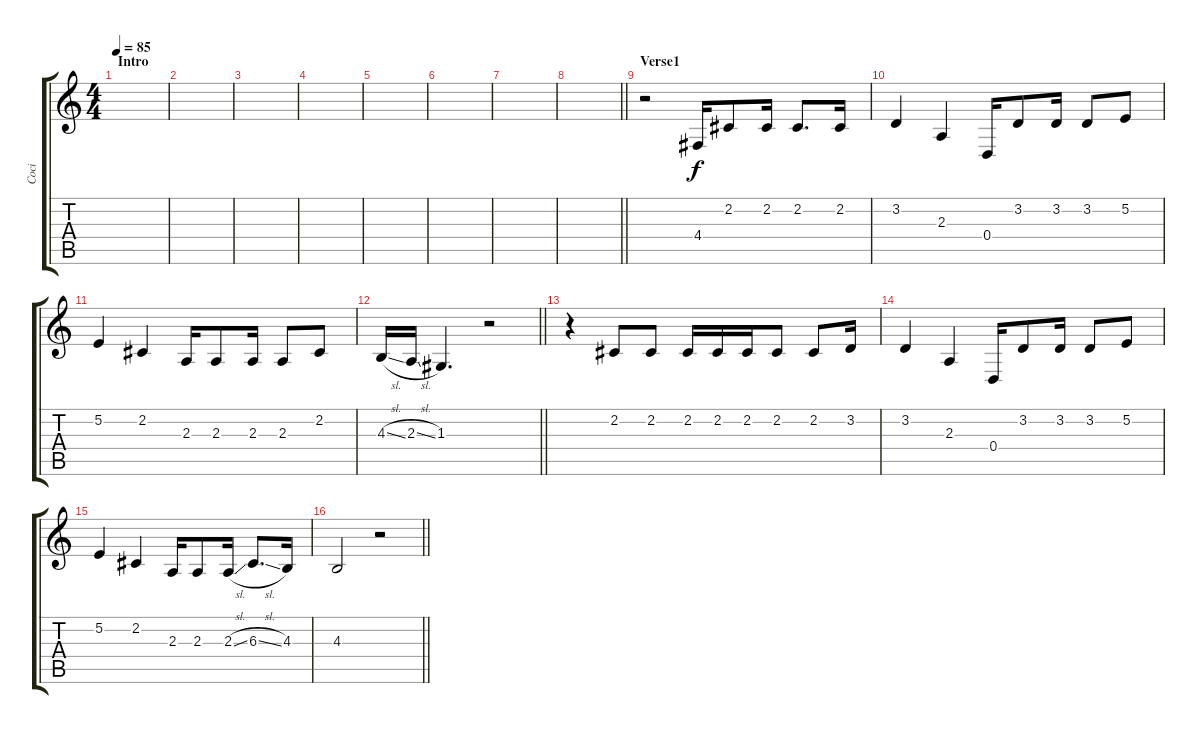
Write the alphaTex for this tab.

\track ("Coci" "Coci") {instrument flute}
\staff {score tabs}
\tuning (E4 B3 G3 D3 A2 E2) {hide}
\ts (4 4)
\section ("" "Intro")
\tempo 85
\clef g2
\ks c
|
|
|
|
|
|
|
\barLineRight lightlight
|
\section ("" "Verse1")
r.2 4.4.16 2.2.8 2.2.16 2.2.8{d} 2.2.16 |
3.2.4 2.3.4 0.4.16 3.2.8 3.2.16 3.2.8 5.2.8 |
5.2.4 2.2.4 2.3.16 2.3.8 2.3.16 2.3.8 2.2.8 |
\barLineRight lightlight
4.3{sl}.16 2.3{sl}.16 1.3.4{d} r.2 |
r.4 2.2.8 2.2.8 2.2.16 2.2.16 2.2.16 2.2.8 2.2.8 3.2.16 |
3.2.4 2.3.4 0.4.16 3.2.8 3.2.16 3.2.8 5.2.8 |
5.2.4 2.2.4 2.3.16 2.3.8 2.3{sl}.16 6.3{sl}.8{d} 4.3.16 |
\barLineRight lightlight
4.3.2 r.2
